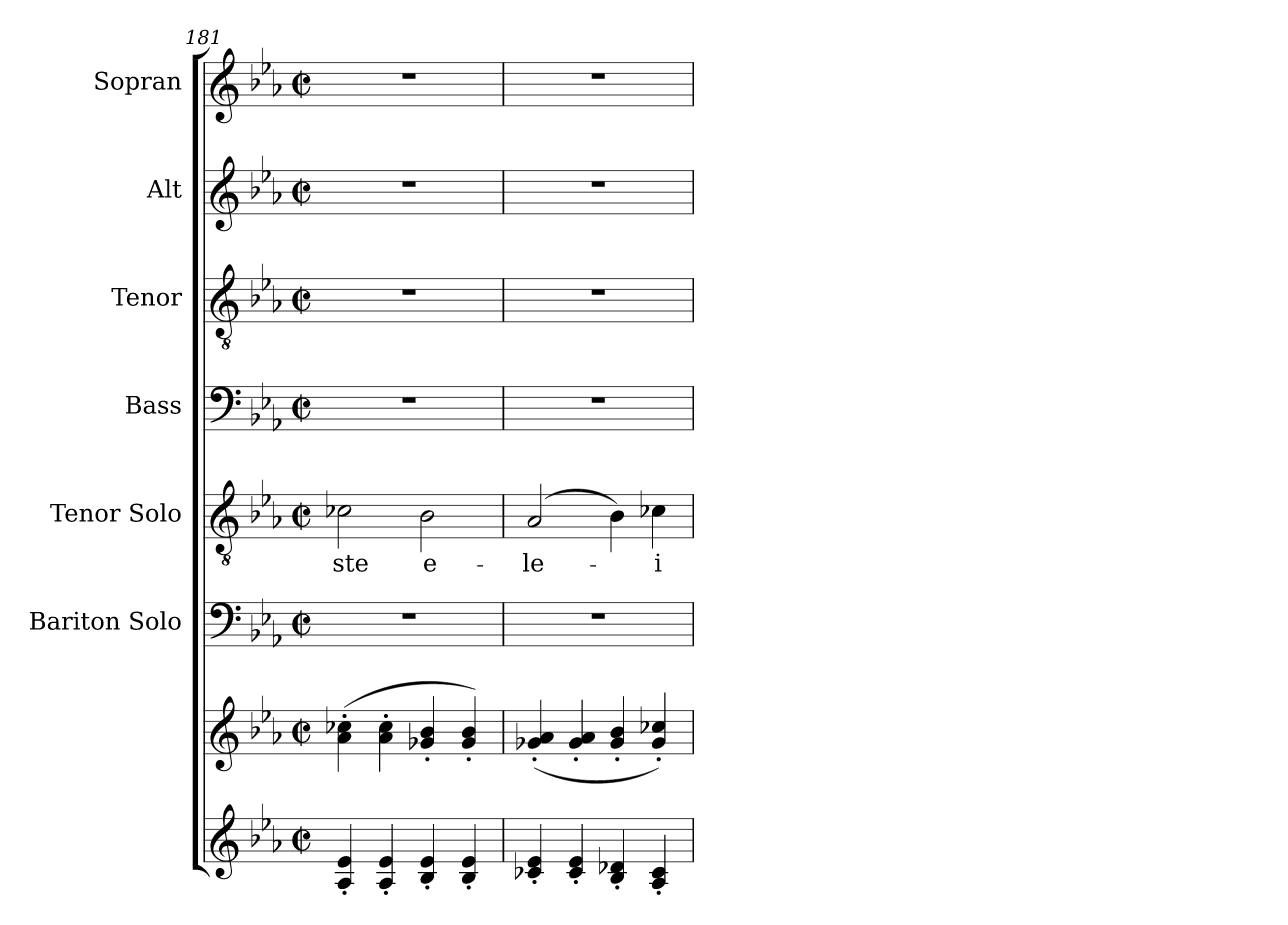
**kern	**kern	**kern	**kern	**text	**kern	**kern	**kern	**kern
*part7	*part7	*part6	*part5	*part5	*part4	*part3	*part2	*part1
*staff8	*staff7	*staff6	*staff5	*staff5	*staff4	*staff3	*staff2	*staff1
*	*	*I"Bariton Solo	*I"Tenor Solo	*	*I"Bass	*I"Tenor	*I"Alt	*I"Sopran
*	*	*	*	*	*I'B.	*I'T.	*I'A.	*I'S.
*clefG2	*clefG2	*clefF4	*clefGv2	*	*clefF4	*clefGv2	*clefG2	*clefG2
*k[b-e-a-]	*k[b-e-a-]	*k[b-e-a-]	*k[b-e-a-]	*	*k[b-e-a-]	*k[b-e-a-]	*k[b-e-a-]	*k[b-e-a-]
*E-:	*E-:	*E-:	*E-:	*	*E-:	*E-:	*E-:	*E-:
*M2/2	*M2/2	*M2/2	*M2/2	*	*M2/2	*M2/2	*M2/2	*M2/2
*met(c|)	*met(c|)	*met(c|)	*met(c|)	*	*met(c|)	*met(c|)	*met(c|)	*met(c|)
=181	=181	=181	=181	=181	=181	=181	=181	=181
!	!	!	!	!LO:LY:b	!	!	!	!
4A-/'< 4e-/'<	(>4a-\'> 4cc-X\'>	1r	2c-X\	-ste	1r	1r	1r	1r
4A-/'< 4e-/'<	4a-\'> 4cc-\'>	.	.	.	.	.	.	.
!	!	!	!	!LO:LY:b	!	!	!	!
4B-/'< 4e-/'<	4g-X/'< 4b-/'<	.	2B-\	e-	.	.	.	.
4B-/'< 4e-/'<	4g-/'< 4b-/'<)	.	.	.	.	.	.	.
=182	=182	=182	=182	=182	=182	=182	=182	=182
!	!	!	!	!LO:LY:b	!	!	!	!
4c-X/'< 4e-/'<	(<4g-X/'< 4a-/'<	1r	(2A-/	-le-	1r	1r	1r	1r
4c-/'< 4e-/'<	4g-/'< 4a-/'<	.	.	.	.	.	.	.
4B-/'< 4d-X/'<	4g-/'< 4b-/'<	.	4B-\)	.	.	.	.	.
!	!	!	!	!LO:LY:b	!	!	!	!
4A-/'< 4c-/'<	4g-/'< 4cc-X/'<)	.	4c-X\	-i-	.	.	.	.
=	=	=	=	=	=	=	=	=
*-	*-	*-	*-	*-	*-	*-	*-	*-
